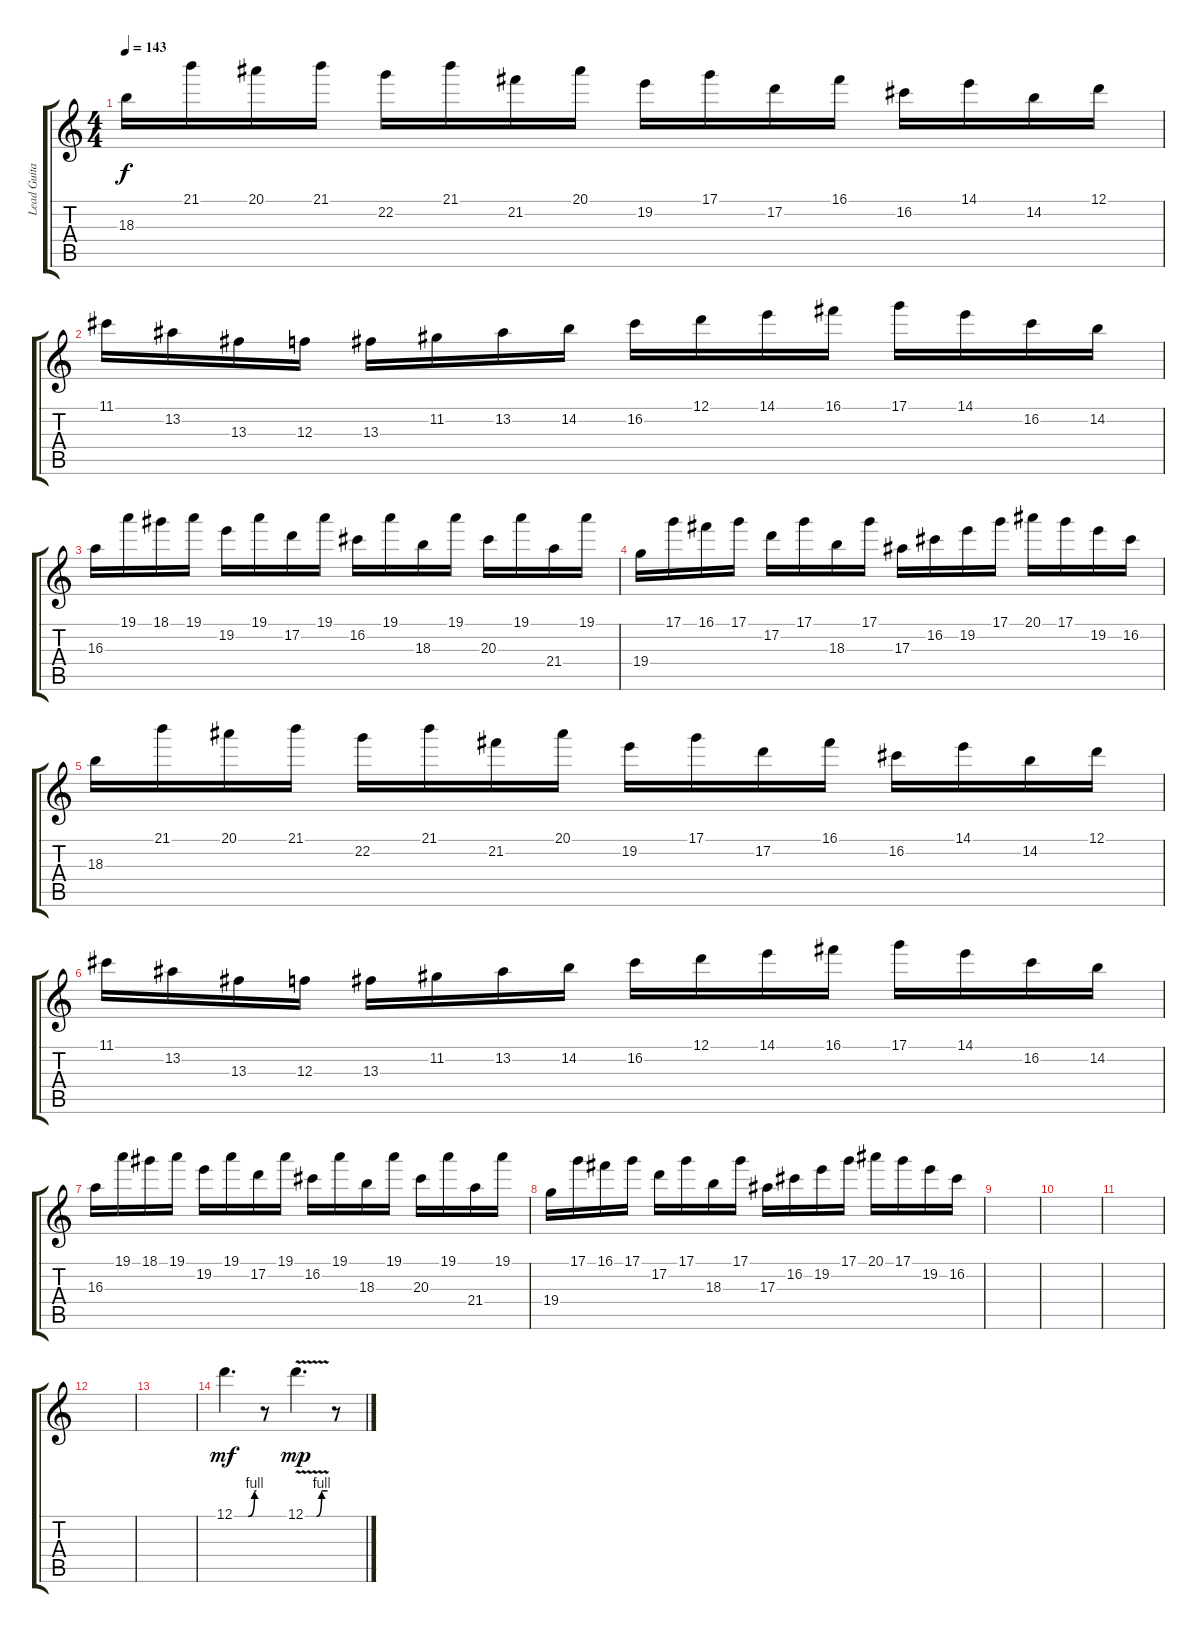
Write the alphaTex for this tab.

\track ("Lead Guitar" "Lead Guita") {instrument overdrivenguitar}
\staff {score tabs}
\tuning (D4 A3 F3 C3 G2 D2) {hide}
\ts (4 4)
\tempo 143
\clef g2
\ks c
18.3.16{dy f} 21.1.16 20.1.16 21.1.16 22.2.16 21.1.16 21.2.16 20.1.16 19.2.16 17.1.16 17.2.16 16.1.16 16.2.16 14.1.16 14.2.16 12.1.16 |
11.1.16 13.2.16 13.3.16 12.3.16 13.3.16 11.2.16 13.2.16 14.2.16 16.2.16 12.1.16 14.1.16 16.1.16 17.1.16 14.1.16 16.2.16 14.2.16 |
16.3.16 19.1.16 18.1.16 19.1.16 19.2.16 19.1.16 17.2.16 19.1.16 16.2.16 19.1.16 18.3.16 19.1.16 20.3.16 19.1.16 21.4.16 19.1.16 |
19.4.16 17.1.16 16.1.16 17.1.16 17.2.16 17.1.16 18.3.16 17.1.16 17.3.16 16.2.16 19.2.16 17.1.16 20.1.16 17.1.16 19.2.16 16.2.16 |
18.3.16 21.1.16 20.1.16 21.1.16 22.2.16 21.1.16 21.2.16 20.1.16 19.2.16 17.1.16 17.2.16 16.1.16 16.2.16 14.1.16 14.2.16 12.1.16 |
11.1.16 13.2.16 13.3.16 12.3.16 13.3.16 11.2.16 13.2.16 14.2.16 16.2.16 12.1.16 14.1.16 16.1.16 17.1.16 14.1.16 16.2.16 14.2.16 |
16.3.16 19.1.16 18.1.16 19.1.16 19.2.16 19.1.16 17.2.16 19.1.16 16.2.16 19.1.16 18.3.16 19.1.16 20.3.16 19.1.16 21.4.16 19.1.16 |
19.4.16 17.1.16 16.1.16 17.1.16 17.2.16 17.1.16 18.3.16 17.1.16 17.3.16 16.2.16 19.2.16 17.1.16 20.1.16 17.1.16 19.2.16 16.2.16 |
|
|
|
|
|
12.1{be (custom 0 0 38 0 55 4 60 4)}.4{d dy mf} r.8 12.1{be (custom 0 0 30 0 44 4 60 4) v}.4{d dy mp} r.8
